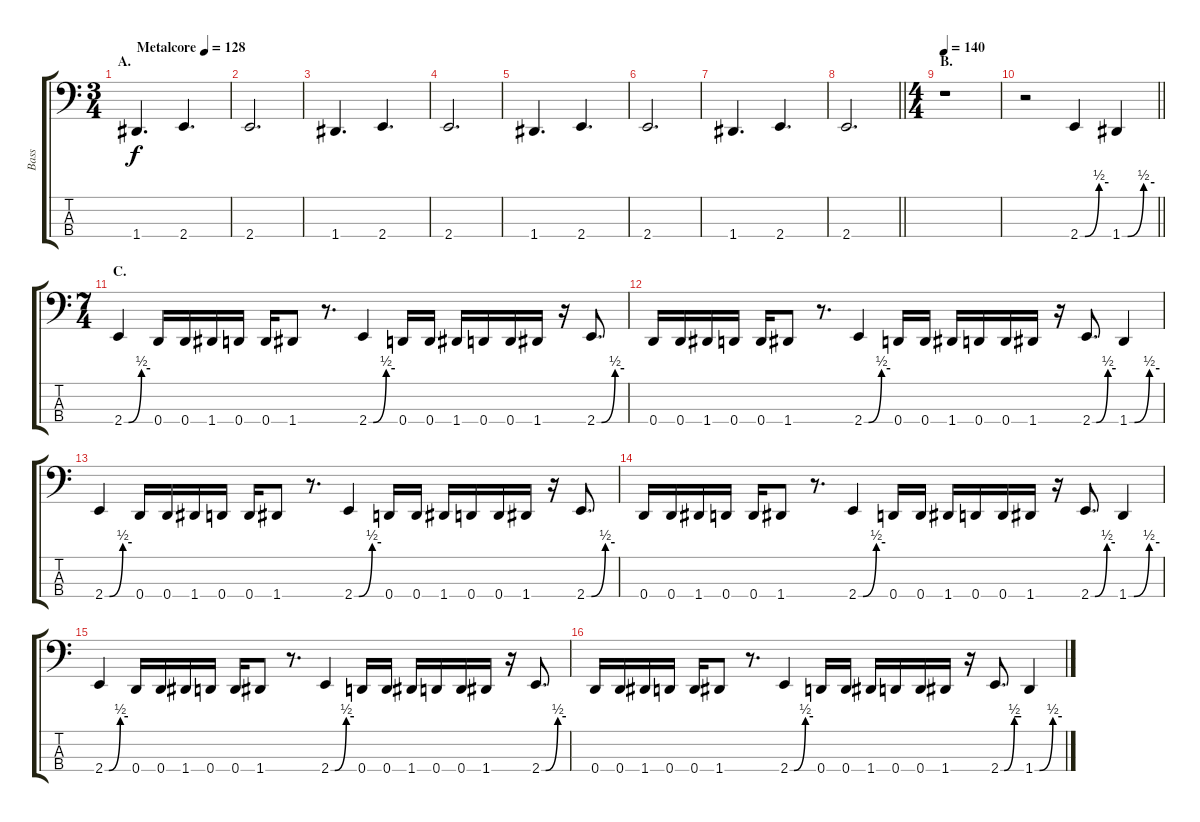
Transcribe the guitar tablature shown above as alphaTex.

\track ("Bass" "Bass") {instrument electricbasspick}
\staff {score tabs}
\tuning (G2 D2 A1 D1) {hide}
\ts (3 4)
\section ("" "A.")
\tempo (128 "Metalcore")
\clef f4
\ks c
1.4.4{d dy f instrument electricbasspick} 2.4.4{d} |
2.4.2{d} |
1.4.4{d} 2.4.4{d} |
2.4.2{d} |
1.4.4{d} 2.4.4{d} |
2.4.2{d} |
1.4.4{d} 2.4.4{d} |
\barLineRight lightlight
2.4.2{d} |
\ts (4 4)
\section ("" "B.")
\tempo 140
r.1 |
\barLineRight lightlight
r.2 2.4{be (custom 0 0 10 0 40 2 60 2)}.4 1.4{be (custom 0 0 10 0 40 2 60 2)}.4 |
\ts (7 4)
\section ("" "C.")
2.4{be (custom 0 0 10 0 40 2 60 2)}.4 0.4.16 0.4.16 1.4.16 0.4.16 0.4.16 1.4.8 r.8{d} 2.4{be (custom 0 0 10 0 40 2 60 2)}.4 0.4.16 0.4.16 1.4.16 0.4.16 0.4.16 1.4.16 r.16 2.4{be (custom 0 0 10 0 40 2 60 2)}.8{d} |
0.4.16 0.4.16 1.4.16 0.4.16 0.4.16 1.4.8 r.8{d} 2.4{be (custom 0 0 10 0 40 2 60 2)}.4 0.4.16 0.4.16 1.4.16 0.4.16 0.4.16 1.4.16 r.16 2.4{be (custom 0 0 10 0 40 2 60 2)}.8{d} 1.4{be (custom 0 0 10 0 40 2 60 2)}.4 |
2.4{be (custom 0 0 10 0 40 2 60 2)}.4 0.4.16 0.4.16 1.4.16 0.4.16 0.4.16 1.4.8 r.8{d} 2.4{be (custom 0 0 10 0 40 2 60 2)}.4 0.4.16 0.4.16 1.4.16 0.4.16 0.4.16 1.4.16 r.16 2.4{be (custom 0 0 10 0 40 2 60 2)}.8{d} |
0.4.16 0.4.16 1.4.16 0.4.16 0.4.16 1.4.8 r.8{d} 2.4{be (custom 0 0 10 0 40 2 60 2)}.4 0.4.16 0.4.16 1.4.16 0.4.16 0.4.16 1.4.16 r.16 2.4{be (custom 0 0 10 0 40 2 60 2)}.8{d} 1.4{be (custom 0 0 10 0 40 2 60 2)}.4 |
2.4{be (custom 0 0 10 0 40 2 60 2)}.4 0.4.16 0.4.16 1.4.16 0.4.16 0.4.16 1.4.8 r.8{d} 2.4{be (custom 0 0 10 0 40 2 60 2)}.4 0.4.16 0.4.16 1.4.16 0.4.16 0.4.16 1.4.16 r.16 2.4{be (custom 0 0 10 0 40 2 60 2)}.8{d} |
0.4.16 0.4.16 1.4.16 0.4.16 0.4.16 1.4.8 r.8{d} 2.4{be (custom 0 0 10 0 40 2 60 2)}.4 0.4.16 0.4.16 1.4.16 0.4.16 0.4.16 1.4.16 r.16 2.4{be (custom 0 0 10 0 40 2 60 2)}.8{d} 1.4{be (custom 0 0 10 0 40 2 60 2)}.4
